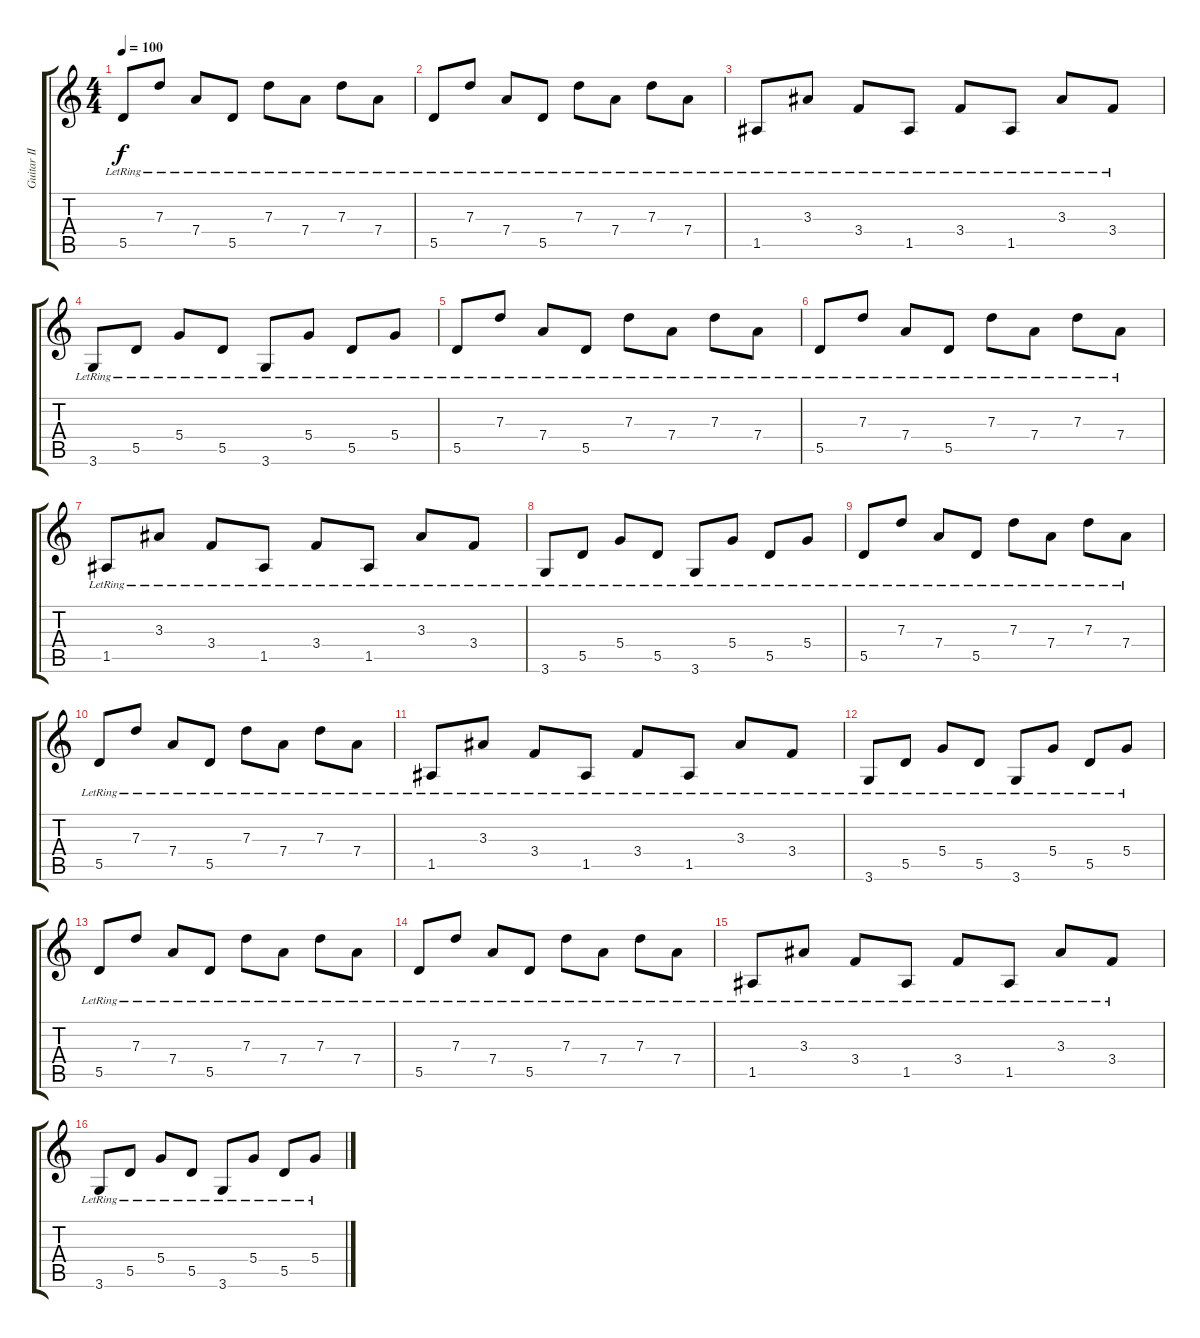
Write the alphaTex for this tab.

\track ("Guitar II - Acoustic" "Guitar II ") {instrument acousticguitarsteel}
\staff {score tabs}
\tuning (E4 B3 G3 D3 A2 E2) {hide}
\ts (4 4)
\tempo 100
\clef g2
\ks c
5.5{lr}.8{dy f instrument acousticguitarsteel} 7.3{lr}.8 7.4{lr}.8 5.5{lr}.8 7.3{lr}.8 7.4{lr}.8 7.3{lr}.8 7.4{lr}.8 |
5.5{lr}.8 7.3{lr}.8 7.4{lr}.8 5.5{lr}.8 7.3{lr}.8 7.4{lr}.8 7.3{lr}.8 7.4{lr}.8 |
1.5{lr}.8 3.3{lr}.8 3.4{lr}.8 1.5{lr}.8 3.4{lr}.8 1.5{lr}.8 3.3{lr}.8 3.4{lr}.8 |
3.6{lr}.8 5.5{lr}.8 5.4{lr}.8 5.5{lr}.8 3.6{lr}.8 5.4{lr}.8 5.5{lr}.8 5.4{lr}.8 |
5.5{lr}.8 7.3{lr}.8 7.4{lr}.8 5.5{lr}.8 7.3{lr}.8 7.4{lr}.8 7.3{lr}.8 7.4{lr}.8 |
5.5{lr}.8 7.3{lr}.8 7.4{lr}.8 5.5{lr}.8 7.3{lr}.8 7.4{lr}.8 7.3{lr}.8 7.4{lr}.8 |
1.5{lr}.8 3.3{lr}.8 3.4{lr}.8 1.5{lr}.8 3.4{lr}.8 1.5{lr}.8 3.3{lr}.8 3.4{lr}.8 |
3.6{lr}.8 5.5{lr}.8 5.4{lr}.8 5.5{lr}.8 3.6{lr}.8 5.4{lr}.8 5.5{lr}.8 5.4{lr}.8 |
5.5{lr}.8 7.3{lr}.8 7.4{lr}.8 5.5{lr}.8 7.3{lr}.8 7.4{lr}.8 7.3{lr}.8 7.4{lr}.8 |
5.5{lr}.8 7.3{lr}.8 7.4{lr}.8 5.5{lr}.8 7.3{lr}.8 7.4{lr}.8 7.3{lr}.8 7.4{lr}.8 |
1.5{lr}.8 3.3{lr}.8 3.4{lr}.8 1.5{lr}.8 3.4{lr}.8 1.5{lr}.8 3.3{lr}.8 3.4{lr}.8 |
3.6{lr}.8 5.5{lr}.8 5.4{lr}.8 5.5{lr}.8 3.6{lr}.8 5.4{lr}.8 5.5{lr}.8 5.4{lr}.8 |
5.5{lr}.8 7.3{lr}.8 7.4{lr}.8 5.5{lr}.8 7.3{lr}.8 7.4{lr}.8 7.3{lr}.8 7.4{lr}.8 |
5.5{lr}.8 7.3{lr}.8 7.4{lr}.8 5.5{lr}.8 7.3{lr}.8 7.4{lr}.8 7.3{lr}.8 7.4{lr}.8 |
1.5{lr}.8 3.3{lr}.8 3.4{lr}.8 1.5{lr}.8 3.4{lr}.8 1.5{lr}.8 3.3{lr}.8 3.4{lr}.8 |
3.6{lr}.8 5.5{lr}.8 5.4{lr}.8 5.5{lr}.8 3.6{lr}.8 5.4{lr}.8 5.5{lr}.8 5.4{lr}.8
